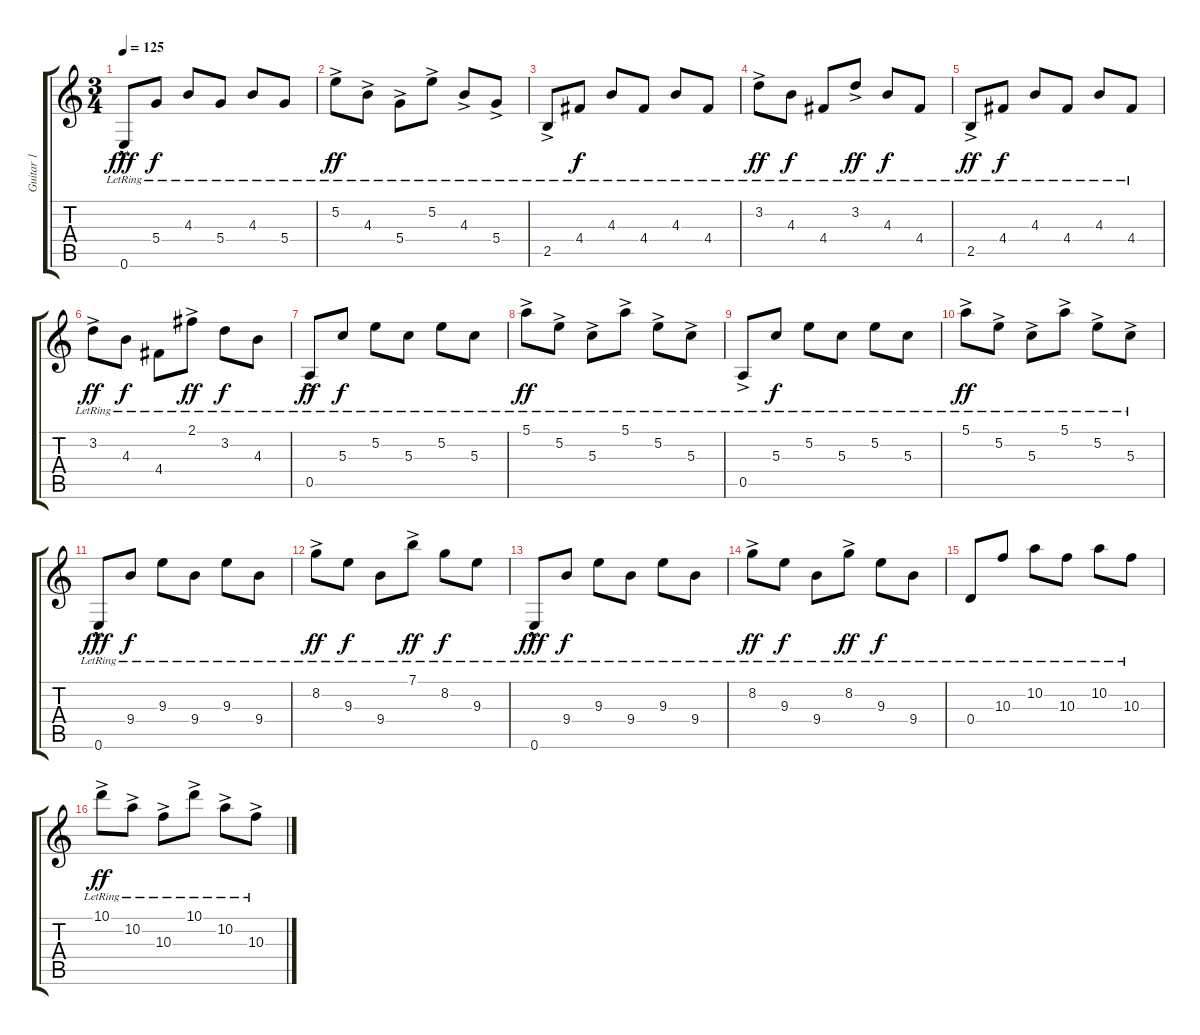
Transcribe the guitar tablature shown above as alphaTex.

\track ("Guitar 1" "Guitar 1") {instrument acousticguitarnylon}
\staff {score tabs}
\tuning (E4 B3 G3 D3 A2 E2) {hide}
\ts (3 4)
\tempo 125
\clef g2
\ks c
0.6{hac lr}.8{dy fff} 5.4{lr}.8{dy f} 4.3{lr}.8 5.4{lr}.8 4.3{lr}.8 5.4{lr}.8 |
5.2{ac lr}.8{dy ff} 4.3{ac lr}.8 5.4{ac lr}.8 5.2{ac lr}.8 4.3{ac lr}.8 5.4{ac lr}.8 |
2.5{ac lr}.8 4.4{lr}.8{dy f} 4.3{lr}.8 4.4{lr}.8 4.3{lr}.8 4.4{lr}.8 |
3.2{ac lr}.8{dy ff} 4.3{lr}.8{dy f} 4.4{lr}.8 3.2{ac lr}.8{dy ff} 4.3{lr}.8{dy f} 4.4{lr}.8 |
2.5{ac lr}.8{dy ff} 4.4{lr}.8{dy f} 4.3{lr}.8 4.4{lr}.8 4.3{lr}.8 4.4{lr}.8 |
3.2{ac lr}.8{dy ff} 4.3{lr}.8{dy f} 4.4{lr}.8 2.1{ac lr}.8{dy ff} 3.2{lr}.8{dy f} 4.3{lr}.8 |
0.5{ac lr}.8{dy ff} 5.3{lr}.8{dy f} 5.2{lr}.8 5.3{lr}.8 5.2{lr}.8 5.3{lr}.8 |
5.1{ac lr}.8{dy ff} 5.2{ac lr}.8 5.3{ac lr}.8 5.1{ac lr}.8 5.2{ac lr}.8 5.3{ac lr}.8 |
0.5{ac lr}.8 5.3{lr}.8{dy f} 5.2{lr}.8 5.3{lr}.8 5.2{lr}.8 5.3{lr}.8 |
5.1{ac lr}.8{dy ff} 5.2{ac lr}.8 5.3{ac lr}.8 5.1{ac lr}.8 5.2{ac lr}.8 5.3{ac lr}.8 |
0.6{hac lr}.8{dy fff} 9.4{lr}.8{dy f} 9.3{lr}.8 9.4{lr}.8 9.3{lr}.8 9.4{lr}.8 |
8.2{ac lr}.8{dy ff} 9.3{lr}.8{dy f} 9.4{lr}.8 7.1{ac lr}.8{dy ff} 8.2{lr}.8{dy f} 9.3{lr}.8 |
0.6{hac lr}.8{dy fff} 9.4{lr}.8{dy f} 9.3{lr}.8 9.4{lr}.8 9.3{lr}.8 9.4{lr}.8 |
8.2{ac lr}.8{dy ff} 9.3{lr}.8{dy f} 9.4{lr}.8 8.2{ac lr}.8{dy ff} 9.3{lr}.8{dy f} 9.4{lr}.8 |
0.4{lr}.8 10.3{lr}.8 10.2{lr}.8 10.3{lr}.8 10.2{lr}.8 10.3{lr}.8 |
10.1{ac lr}.8{dy ff} 10.2{ac lr}.8 10.3{ac lr}.8 10.1{ac lr}.8 10.2{ac lr}.8 10.3{ac lr}.8
